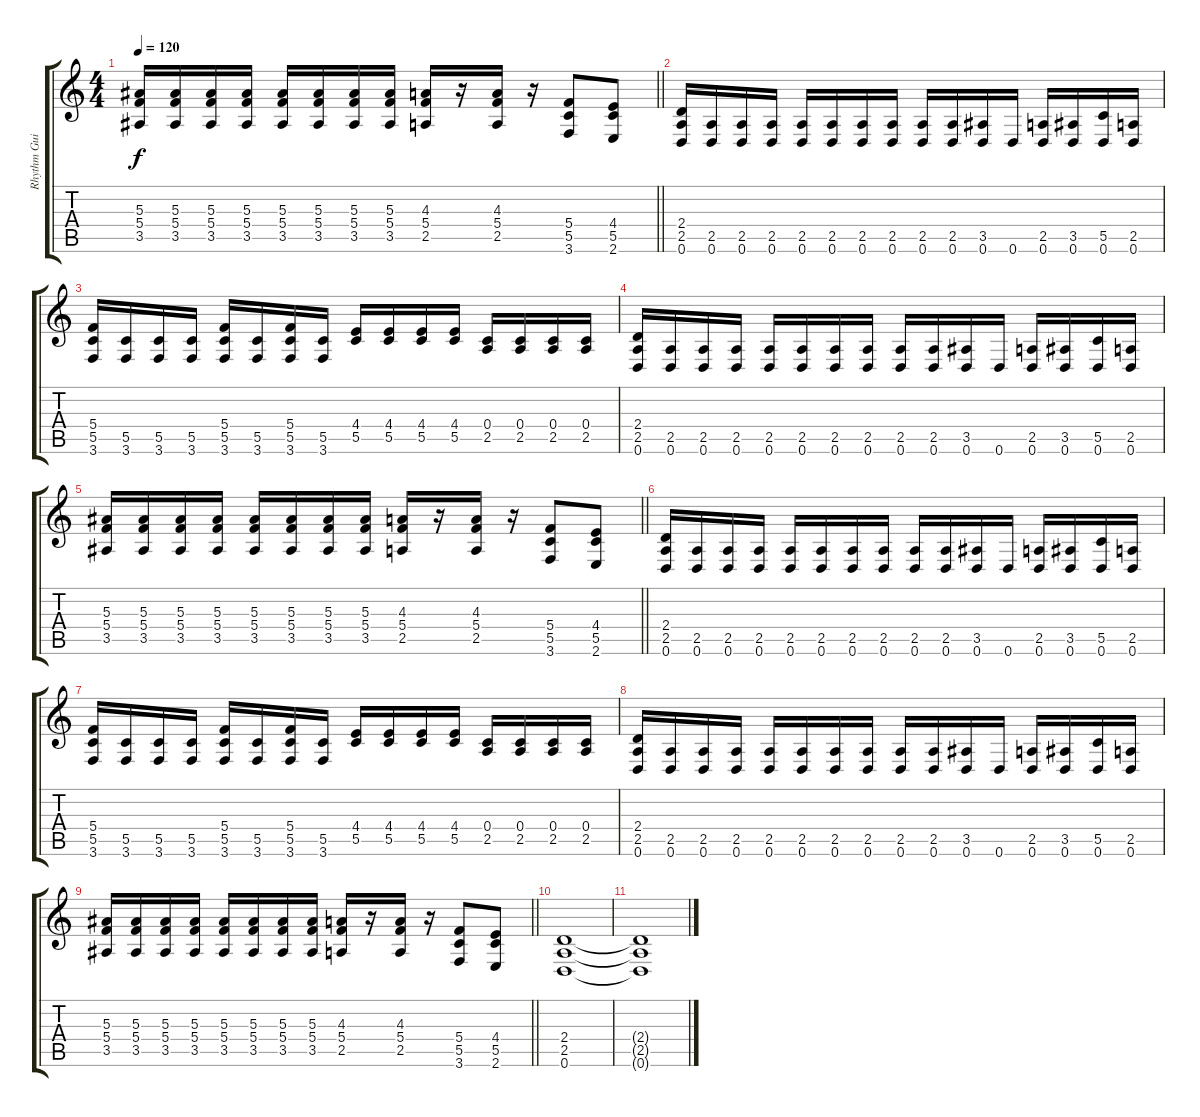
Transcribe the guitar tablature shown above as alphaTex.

\track ("Rhythm Guitar" "Rhythm Gui") {instrument distortionguitar}
\staff {score tabs}
\tuning (D4 A3 F3 C3 G2 D2) {hide}
\ts (4 4)
\tempo 120
\clef g2
\barLineRight lightlight
\ks c
(5.3 5.4 3.5).16{dy f} (5.3 5.4 3.5).16 (5.3 5.4 3.5).16 (5.3 5.4 3.5).16 (5.3 5.4 3.5).16 (5.3 5.4 3.5).16 (5.3 5.4 3.5).16 (5.3 5.4 3.5).16 (4.3 5.4 2.5).16 r.16 (4.3 5.4 2.5).16 r.16 (5.4 5.5 3.6).8 (4.4 5.5 2.6).8 |
(2.4 2.5 0.6).16 (2.5 0.6).16 (2.5 0.6).16 (2.5 0.6).16 (2.5 0.6).16 (2.5 0.6).16 (2.5 0.6).16 (2.5 0.6).16 (2.5 0.6).16 (2.5 0.6).16 (3.5 0.6).16 0.6.16 (2.5 0.6).16 (3.5 0.6).16 (5.5 0.6).16 (2.5 0.6).16 |
(5.4 5.5 3.6).16 (5.5 3.6).16 (5.5 3.6).16 (5.5 3.6).16 (5.4 5.5 3.6).16 (5.5 3.6).16 (5.4 5.5 3.6).16 (5.5 3.6).16 (4.4 5.5).16 (4.4 5.5).16 (4.4 5.5).16 (4.4 5.5).16 (0.4 2.5).16 (0.4 2.5).16 (0.4 2.5).16 (0.4 2.5).16 |
(2.4 2.5 0.6).16 (2.5 0.6).16 (2.5 0.6).16 (2.5 0.6).16 (2.5 0.6).16 (2.5 0.6).16 (2.5 0.6).16 (2.5 0.6).16 (2.5 0.6).16 (2.5 0.6).16 (3.5 0.6).16 0.6.16 (2.5 0.6).16 (3.5 0.6).16 (5.5 0.6).16 (2.5 0.6).16 |
\barLineRight lightlight
(5.3 5.4 3.5).16 (5.3 5.4 3.5).16 (5.3 5.4 3.5).16 (5.3 5.4 3.5).16 (5.3 5.4 3.5).16 (5.3 5.4 3.5).16 (5.3 5.4 3.5).16 (5.3 5.4 3.5).16 (4.3 5.4 2.5).16 r.16 (4.3 5.4 2.5).16 r.16 (5.4 5.5 3.6).8 (4.4 5.5 2.6).8 |
(2.4 2.5 0.6).16 (2.5 0.6).16 (2.5 0.6).16 (2.5 0.6).16 (2.5 0.6).16 (2.5 0.6).16 (2.5 0.6).16 (2.5 0.6).16 (2.5 0.6).16 (2.5 0.6).16 (3.5 0.6).16 0.6.16 (2.5 0.6).16 (3.5 0.6).16 (5.5 0.6).16 (2.5 0.6).16 |
(5.4 5.5 3.6).16 (5.5 3.6).16 (5.5 3.6).16 (5.5 3.6).16 (5.4 5.5 3.6).16 (5.5 3.6).16 (5.4 5.5 3.6).16 (5.5 3.6).16 (4.4 5.5).16 (4.4 5.5).16 (4.4 5.5).16 (4.4 5.5).16 (0.4 2.5).16 (0.4 2.5).16 (0.4 2.5).16 (0.4 2.5).16 |
(2.4 2.5 0.6).16 (2.5 0.6).16 (2.5 0.6).16 (2.5 0.6).16 (2.5 0.6).16 (2.5 0.6).16 (2.5 0.6).16 (2.5 0.6).16 (2.5 0.6).16 (2.5 0.6).16 (3.5 0.6).16 0.6.16 (2.5 0.6).16 (3.5 0.6).16 (5.5 0.6).16 (2.5 0.6).16 |
\barLineRight lightlight
(5.3 5.4 3.5).16 (5.3 5.4 3.5).16 (5.3 5.4 3.5).16 (5.3 5.4 3.5).16 (5.3 5.4 3.5).16 (5.3 5.4 3.5).16 (5.3 5.4 3.5).16 (5.3 5.4 3.5).16 (4.3 5.4 2.5).16 r.16 (4.3 5.4 2.5).16 r.16 (5.4 5.5 3.6).8 (4.4 5.5 2.6).8 |
(2.4 2.5 0.6).1 |
(2.4{t} 2.5{t} 0.6{t}).1
